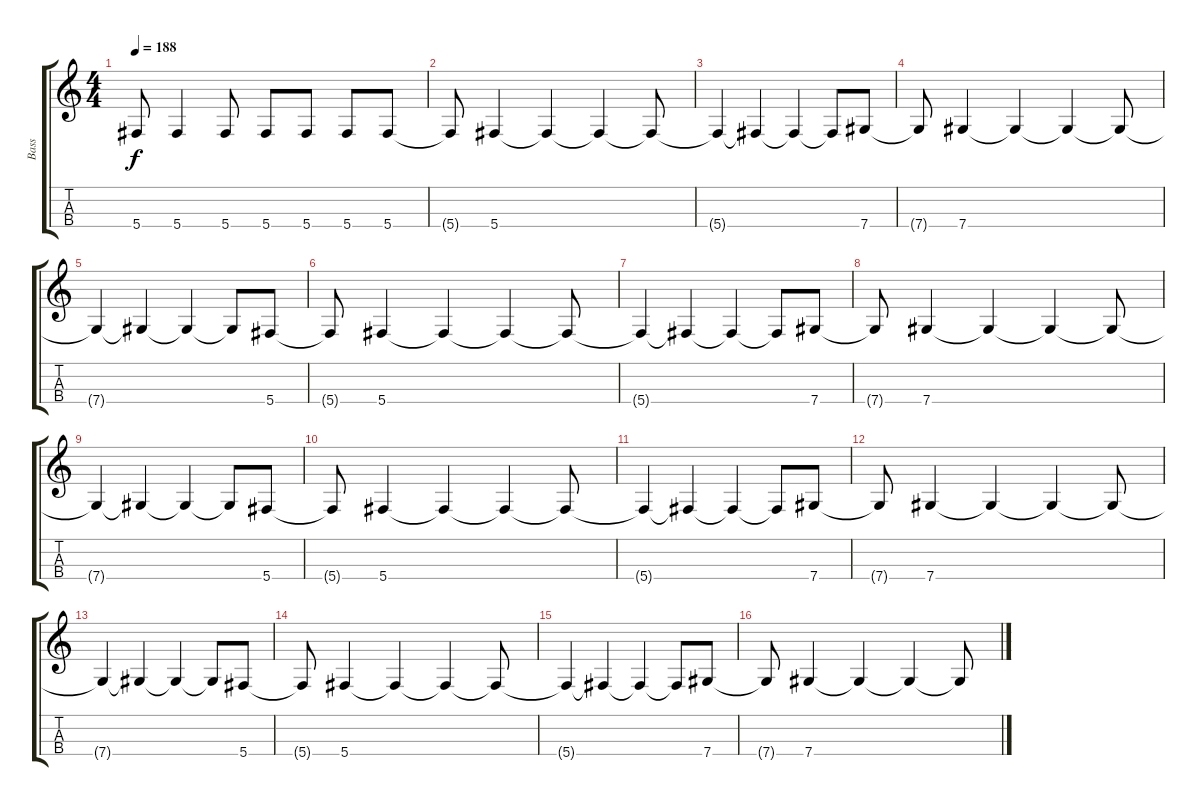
\track ("Bass" "Bass") {instrument electricbassfinger}
\staff {score tabs}
\tuning (Gb3 Db3 Ab2 Db2) {hide}
\ts (4 4)
\tempo 188
\clef g2
\ks c
5.4.8{dy f} 5.4.4 5.4.8 5.4.8 5.4.8 5.4.8 5.4.8 |
5.4{t}.8 5.4.4 5.4{t}.4 5.4{t}.4 5.4{t}.8 |
5.4{t}.4 5.4{t}.4 5.4{t}.4 5.4{t}.8 7.4.8 |
7.4{t}.8 7.4.4 7.4{t}.4 7.4{t}.4 7.4{t}.8 |
7.4{t}.4 7.4{t}.4 7.4{t}.4 7.4{t}.8 5.4.8 |
5.4{t}.8 5.4.4 5.4{t}.4 5.4{t}.4 5.4{t}.8 |
5.4{t}.4 5.4{t}.4 5.4{t}.4 5.4{t}.8 7.4.8 |
7.4{t}.8 7.4.4 7.4{t}.4 7.4{t}.4 7.4{t}.8 |
7.4{t}.4 7.4{t}.4 7.4{t}.4 7.4{t}.8 5.4.8 |
5.4{t}.8 5.4.4 5.4{t}.4 5.4{t}.4 5.4{t}.8 |
5.4{t}.4 5.4{t}.4 5.4{t}.4 5.4{t}.8 7.4.8 |
7.4{t}.8 7.4.4 7.4{t}.4 7.4{t}.4 7.4{t}.8 |
7.4{t}.4 7.4{t}.4 7.4{t}.4 7.4{t}.8 5.4.8 |
5.4{t}.8 5.4.4 5.4{t}.4 5.4{t}.4 5.4{t}.8 |
5.4{t}.4 5.4{t}.4 5.4{t}.4 5.4{t}.8 7.4.8 |
7.4{t}.8 7.4.4 7.4{t}.4 7.4{t}.4 7.4{t}.8
